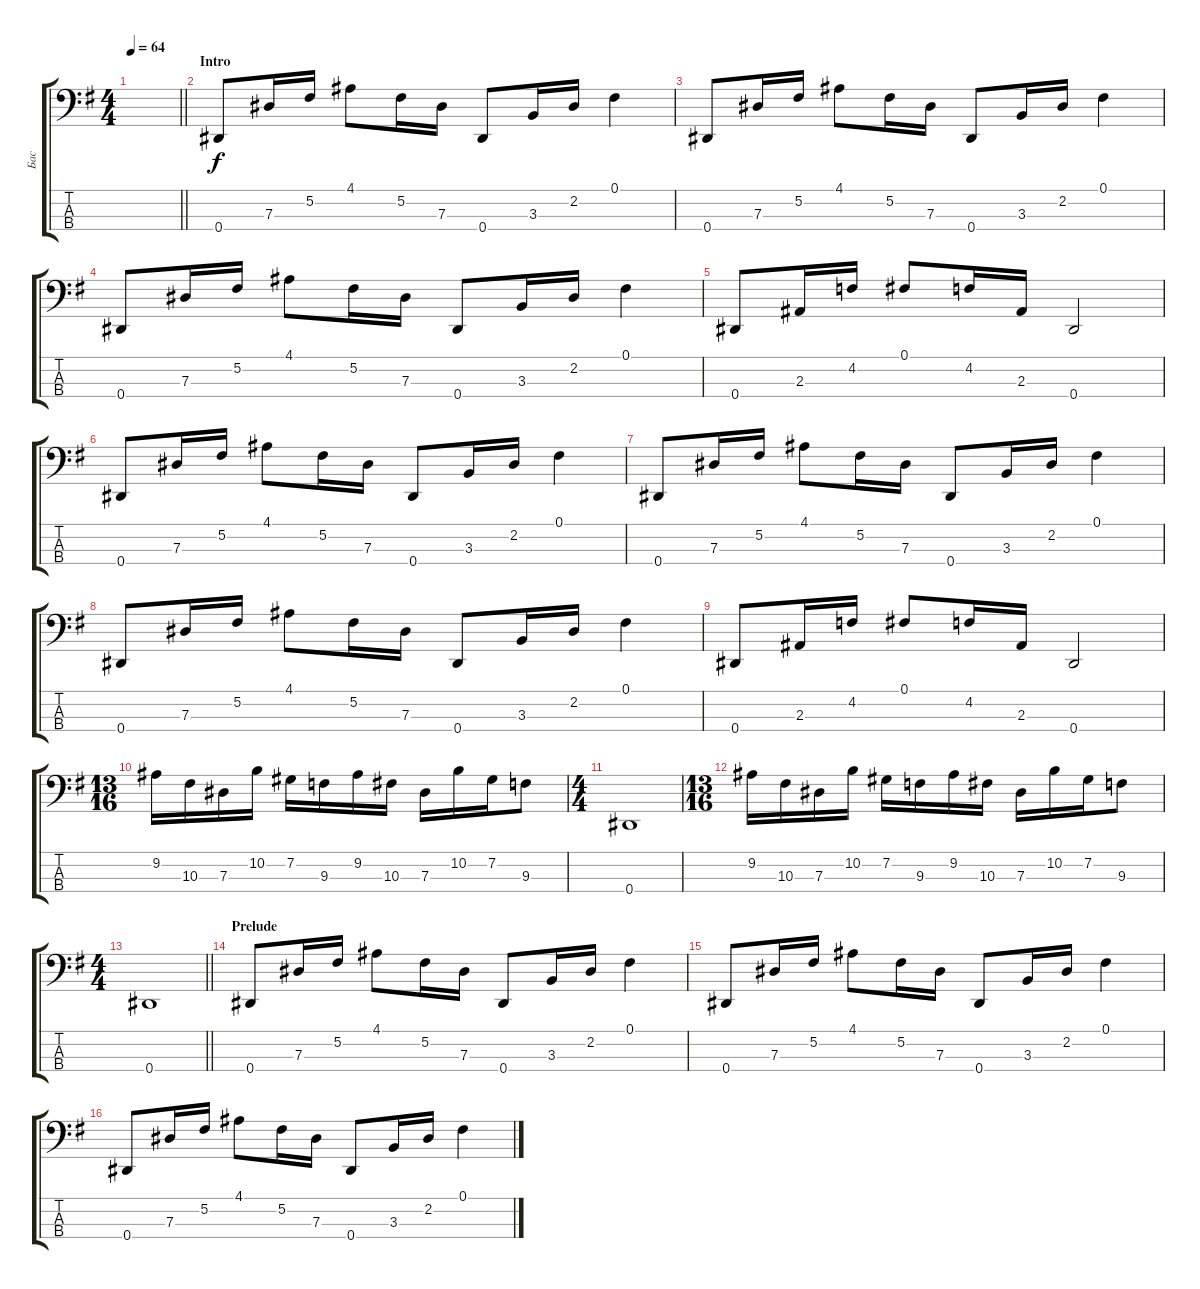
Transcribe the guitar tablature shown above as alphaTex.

\track ("Бас" "Бас") {instrument electricbassfinger}
\staff {score tabs}
\tuning (Gb2 Db2 Ab1 Eb1) {hide}
\ts (4 4)
\tempo 64
\clef f4
\barLineRight lightlight
\ks eminor
|
\section ("" "Intro")
0.4.8 7.3.16 5.2.16 4.1.8 5.2.16 7.3.16 0.4.8 3.3.16 2.2.16 0.1.4 |
0.4.8 7.3.16 5.2.16 4.1.8 5.2.16 7.3.16 0.4.8 3.3.16 2.2.16 0.1.4 |
0.4.8 7.3.16 5.2.16 4.1.8 5.2.16 7.3.16 0.4.8 3.3.16 2.2.16 0.1.4 |
0.4.8 2.3.16 4.2.16 0.1.8 4.2.16 2.3.16 0.4.2 |
0.4.8 7.3.16 5.2.16 4.1.8 5.2.16 7.3.16 0.4.8 3.3.16 2.2.16 0.1.4 |
0.4.8 7.3.16 5.2.16 4.1.8 5.2.16 7.3.16 0.4.8 3.3.16 2.2.16 0.1.4 |
0.4.8 7.3.16 5.2.16 4.1.8 5.2.16 7.3.16 0.4.8 3.3.16 2.2.16 0.1.4 |
0.4.8 2.3.16 4.2.16 0.1.8 4.2.16 2.3.16 0.4.2 |
\ts (13 16)
9.2.16 10.3.16 7.3.16 10.2.16 7.2.16 9.3.16 9.2.16 10.3.16 7.3.16 10.2.16 7.2.16 9.3.8 |
\ts (4 4)
0.4.1 |
\ts (13 16)
9.2.16 10.3.16 7.3.16 10.2.16 7.2.16 9.3.16 9.2.16 10.3.16 7.3.16 10.2.16 7.2.16 9.3.8 |
\ts (4 4)
\barLineRight lightlight
0.4.1 |
\section ("" "Prelude")
0.4.8 7.3.16 5.2.16 4.1.8 5.2.16 7.3.16 0.4.8 3.3.16 2.2.16 0.1.4 |
0.4.8 7.3.16 5.2.16 4.1.8 5.2.16 7.3.16 0.4.8 3.3.16 2.2.16 0.1.4 |
0.4.8 7.3.16 5.2.16 4.1.8 5.2.16 7.3.16 0.4.8 3.3.16 2.2.16 0.1.4
